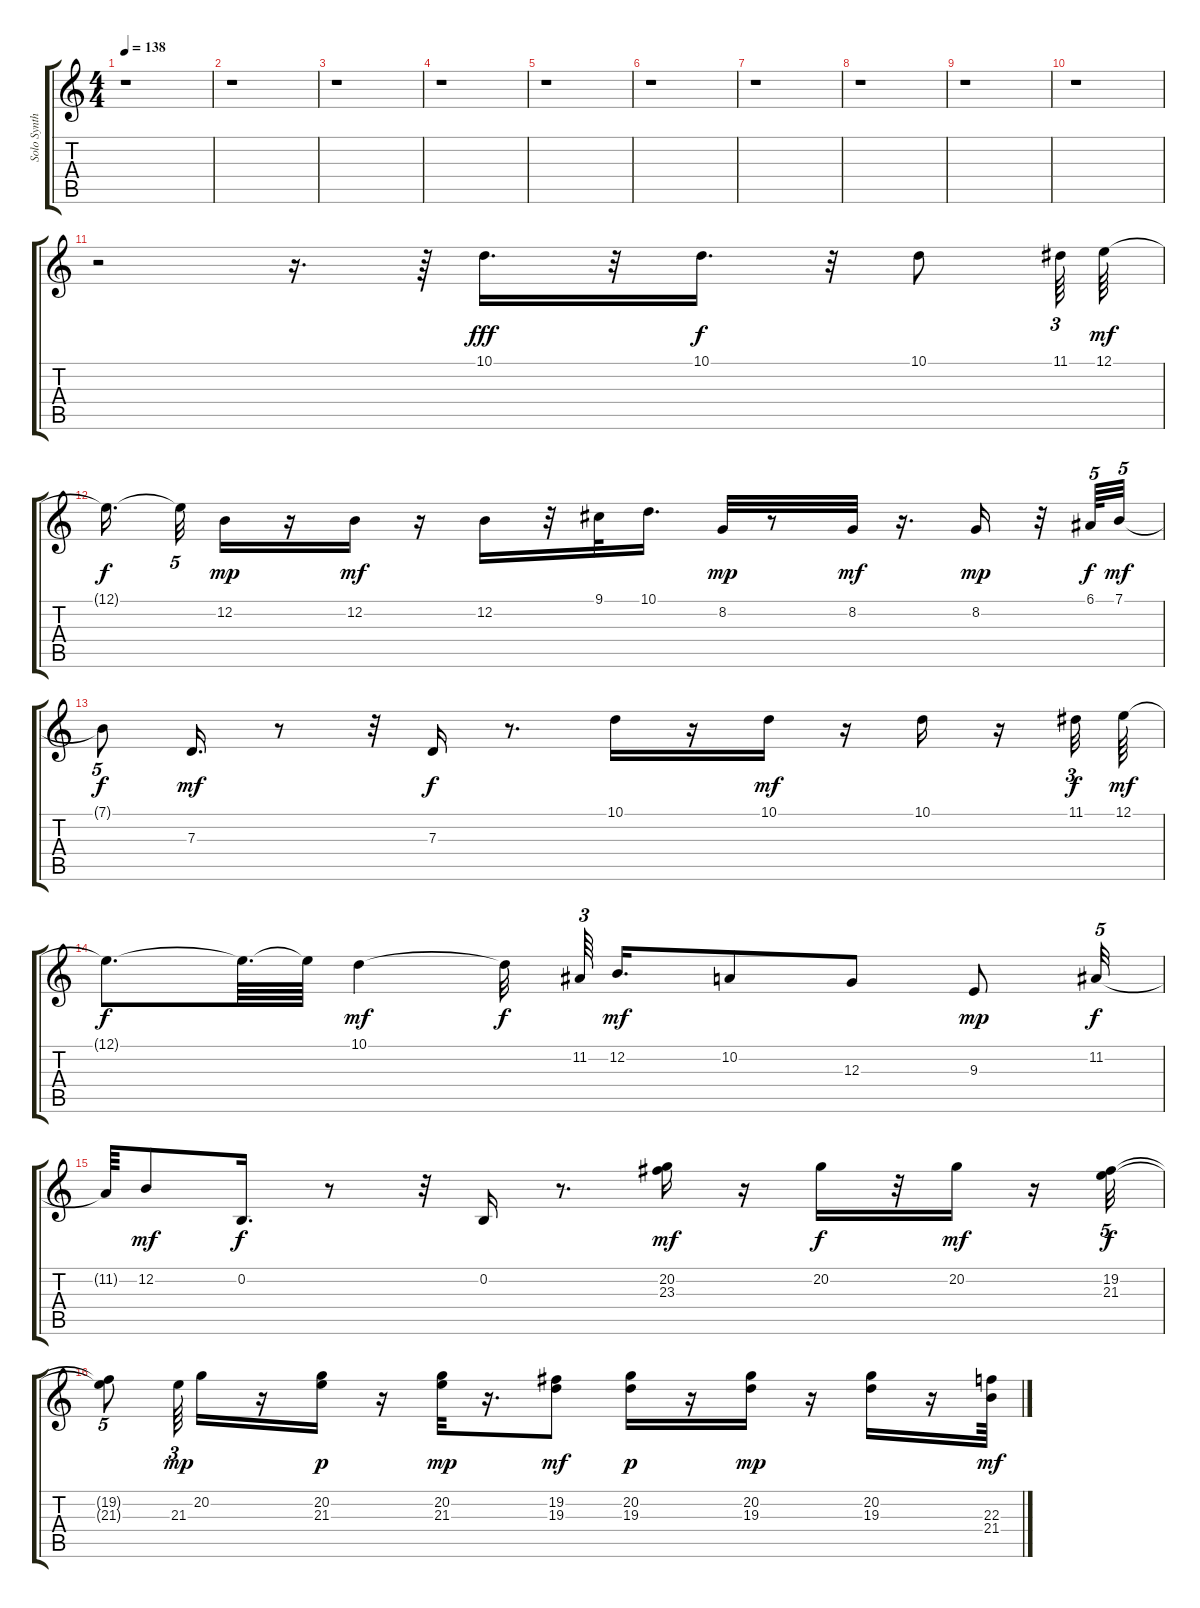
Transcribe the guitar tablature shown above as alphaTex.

\track ("Solo Synth" "Solo Synth") {instrument synthbrass1}
\staff {score tabs}
\tuning (E4 B3 G3 D3 A2 E2) {hide}
\ts (4 4)
\tempo 138
\clef g2
\ks c
r.1{dy f} |
r.1 |
r.1 |
r.1 |
r.1 |
r.1 |
r.1 |
r.1 |
r.1 |
r.1 |
r.2 r.16{d} r.64 10.1.16{d dy fff} r.32 10.1.16{d dy f} r.32 10.1.8 11.1.64{tu (3 2)} 12.1.64{dy mf} |
12.1{t}.16{d dy f} 12.1{t}.32{tu (5 4)} 12.2.16{dy mp} r.16 12.2.16{dy mf} r.16 12.2.16 r.32 9.1.32 10.1.16{d} 8.2.32{dy mp} r.8 8.2.32{dy mf} r.16{d} 8.2.16{dy mp} r.32 6.1.64{tu (5 4) dy f} 7.1.32{tu (5 4) dy mf} |
7.1{t}.8{tu (5 4) dy f} 7.3.16{d dy mf} r.8 r.32 7.3.16{dy f} r.8{d} 10.1.16 r.16 10.1.16{dy mf} r.16 10.1.16 r.16 11.1.32{tu (3 2) dy f} 12.1.64{dy mf} |
12.1{t}.8{d dy f} 12.1{t}.64{d} 12.1{t}.64 10.1.4{dy mf} 10.1{t}.32{dy f} 11.2.64{tu (3 2)} 12.2.16{d dy mf} 10.2.8 12.3.8 9.3.8{dy mp} 11.2.32{tu (5 4) dy f} |
11.2{t}.64 12.2.8{dy mf} 0.2.16{d dy f} r.8 r.32 0.2.16 r.8{d} (20.2 23.3).16{dy mf} r.16 20.2.16{dy f} r.32 20.2.16{dy mf} r.16 (19.2 21.3).32{tu (5 4) dy f} |
(19.2{t} 21.3{t}).8{tu (5 4)} 21.3.64{tu (3 2) dy mp} 20.2.16 r.16 (20.2 21.3).16{dy p} r.16 (20.2 21.3).32{dy mp} r.16{d} (19.2 19.3).8{dy mf} (20.2 19.3).16{dy p} r.16 (20.2 19.3).16{dy mp} r.16 (20.2 19.3).16 r.16 (22.3 21.4).64{dy mf}
